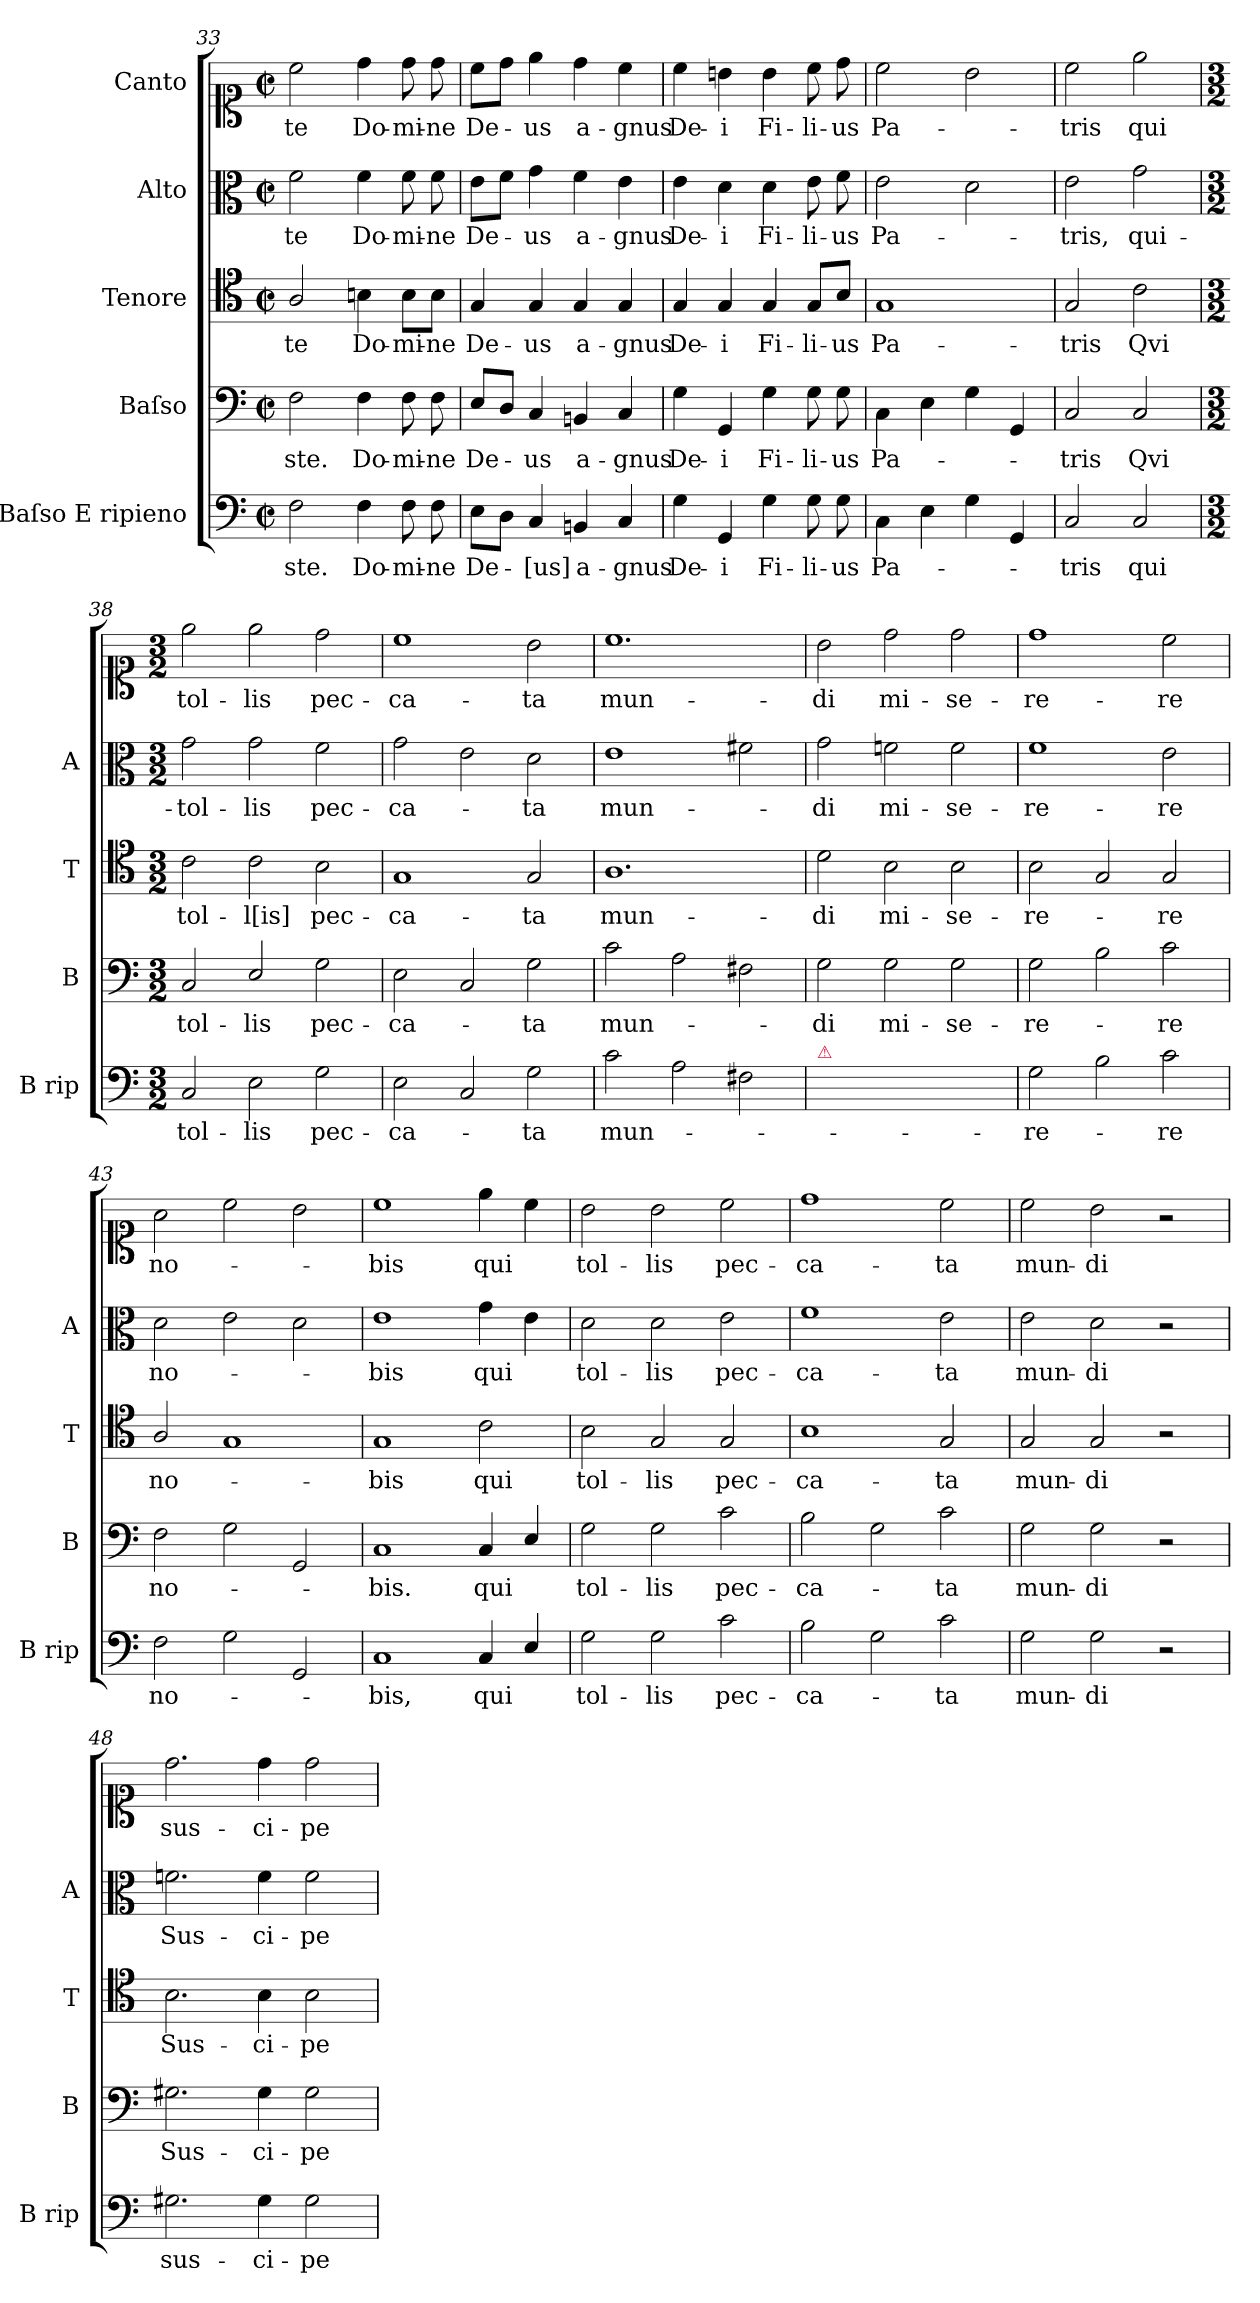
**kern	**text	**kern	**text	**kern	**text	**kern	**text	**kern	**text
*part5	*part5	*part4	*part4	*part3	*part3	*part2	*part2	*part1	*part1
*staff5	*staff5	*staff4	*staff4	*staff3	*staff3	*staff2	*staff2	*staff1	*staff1
*I"Baſso E ripieno	*	*I"Baſso	*	*I"Tenore	*	*I"Alto	*	*I"Canto	*
*I'B rip	*	*I'B	*	*I'T	*	*I'A	*	*	*
*clefF4	*	*clefF4	*	*clefC4	*	*clefC3	*	*clefC1	*
*k[]	*	*k[]	*	*k[]	*	*k[]	*	*k[]	*
*C:	*	*C:	*	*C:	*	*C:	*	*C:	*
*M2/2	*	*M2/2	*	*M2/2	*	*M2/2	*	*M2/2	*
*met(c|)	*	*met(c|)	*	*met(c|)	*	*met(c|)	*	*met(c|)	*
=33	=33	=33	=33	=33	=33	=33	=33	=33	=33
2F\	-ste.	2F\	-ste.	2A/	-te	2f\	-te	2cc\	-te
4F\	Do-	4F\	Do-	4Bn\	Do-	4f\	Do-	4dd\	Do-
8F\	-mi-	8F\	-mi-	8B\L	-mi-	8f\	-mi-	8dd\	-mi-
8F\	-ne	8F\	-ne	8B\J	-ne	8f\	-ne	8dd\	-ne
=34	=34	=34	=34	=34	=34	=34	=34	=34	=34
8E\L	De-	8E/L	De-	4G/	De-	8e\L	De-	8cc\L	De-
8D\J	.	8D/J	.	.	.	8f\J	.	8dd\J	.
4C/	-[us]	4C/	-us	4G/	-us	4g\	-us	4ee\	-us
4BBn/	a-	4BBn/	a-	4G/	a-	4f\	a-	4dd\	a-
4C/	-gnus	4C/	-gnus	4G/	-gnus	4e\	-gnus	4cc\	-gnus
=35	=35	=35	=35	=35	=35	=35	=35	=35	=35
4G\	De-	4G\	De-	4G/	De-	4e\	De-	4cc\	De-
4GG/	-i	4GG/	-i	4G/	-i	4d\	-i	4bn\	-i
4G\	Fi-	4G\	Fi-	4G/	Fi-	4d\	Fi-	4b\	Fi-
8G\	-li-	8G\	-li-	8G/L	-li-	8e\	-li-	8cc\	-li-
8G\	-us	8G\	-us	8B/J	-us	8f\	-us	8dd\	-us
=36	=36	=36	=36	=36	=36	=36	=36	=36	=36
4C\	Pa-	4C\	Pa-	1G	Pa-	2e\	Pa-	2cc\	Pa-
4E\	.	4E\	.	.	.	.	.	.	.
4G\	.	4G\	.	.	.	2d\	.	2b\	.
4GG/	.	4GG/	.	.	.	.	.	.	.
=37	=37	=37	=37	=37	=37	=37	=37	=37	=37
2C/	-tris	2C/	-tris	2G/	-tris	2e\	-tris,	2cc\	-tris
2C/	qui	2C/	Qvi	2c\	Qvi	2g\	qui-	2ee\	qui
=38	=38	=38	=38	=38	=38	=38	=38	=38	=38
*M3/2	*	*M3/2	*	*M3/2	*	*M3/2	*	*M3/2	*
2C/	tol-	2C/	tol-	2c\	tol-	2g\	-tol-	2ee\	tol-
2E\	-lis	2E/	-lis	2c\	-l[is]	2g\	-lis	2ee\	-lis
2G\	pec-	2G\	pec-	2B\	pec-	2f\	pec-	2dd\	pec-
=39	=39	=39	=39	=39	=39	=39	=39	=39	=39
2E\	-ca-	2E\	-ca-	1G	-ca-	2g\	-ca-	1cc	-ca-
2C/	.	2C/	.	.	.	2e\	.	.	.
2G\	-ta	2G\	-ta	2G/	-ta	2d\	-ta	2b\	-ta
=40	=40	=40	=40	=40	=40	=40	=40	=40	=40
2c\	mun-	2c\	mun-	1.A	mun-	1e	mun-	1.cc	mun-
2A\	.	2A\	.	.	.	.	.	.	.
2F#X\	.	2F#X\	.	.	.	2f#X\	.	.	.
=41	=41	=41	=41	=41	=41	=41	=41	=41	=41
!LO:TX:a:color=crimson:t=⚠	!	!	!	!	!	!	!	!	!
2G\yy	-di	2G\	-di	2d\	-di	2g\	-di	2b\	-di
2G\yy	[mi-	2G\	mi-	2B\	mi-	2fn\	mi-	2dd\	mi-
2G\yy	-se]-	2G\	-se-	2B\	-se-	2f\	-se-	2dd\	-se-
=42	=42	=42	=42	=42	=42	=42	=42	=42	=42
2G\	-re-	2G\	-re-	2B\	-re-	1f	-re-	1dd	-re-
2B\	.	2B\	.	2G/	.	.	.	.	.
2c\	-re	2c\	-re	2G/	-re	2e\	-re	2cc\	-re
=43	=43	=43	=43	=43	=43	=43	=43	=43	=43
2F\	no-	2F\	no-	2A/	no-	2d\	no-	2a\	no-
2G\	.	2G\	.	1G	.	2e\	.	2cc\	.
2GG/	.	2GG/	.	.	.	2d\	.	2b\	.
=44	=44	=44	=44	=44	=44	=44	=44	=44	=44
1C	-bis,	1C	-bis.	1G	-bis	1e	-bis	1cc	-bis
4C/	qui	4C/	qui	2c\	qui	4g\	qui	4ee\	qui
4E/	.	4E/	.	.	.	4e\	.	4cc\	.
=45	=45	=45	=45	=45	=45	=45	=45	=45	=45
2G\	tol-	2G\	tol-	2B\	tol-	2d\	tol-	2b\	tol-
2G\	-lis	2G\	-lis	2G/	-lis	2d\	-lis	2b\	-lis
2c\	pec-	2c\	pec-	2G/	pec-	2e\	pec-	2cc\	pec-
=46	=46	=46	=46	=46	=46	=46	=46	=46	=46
2B\	-ca-	2B\	-ca-	1B	-ca-	1f	-ca-	1dd	-ca-
2G\	.	2G\	.	.	.	.	.	.	.
2c\	-ta	2c\	-ta	2G/	-ta	2e\	-ta	2cc\	-ta
=47	=47	=47	=47	=47	=47	=47	=47	=47	=47
2G\	mun-	2G\	mun-	2G/	mun-	2e\	mun-	2cc\	mun-
2G\	-di	2G\	-di	2G/	-di	2d\	-di	2b\	-di
2r	.	2r	.	2r	.	2r	.	2r	.
=48	=48	=48	=48	=48	=48	=48	=48	=48	=48
2.G#X\	sus-	2.G#X\	Sus-	2.B\	Sus-	2.fn\	Sus-	2.dd\	sus-
4G#\	-ci-	4G#\	-ci-	4B\	-ci-	4f\	-ci-	4dd\	-ci-
2G#\	-pe	2G#\	-pe	2B\	-pe	2f\	-pe	2dd\	-pe
=	=	=	=	=	=	=	=	=	=
*-	*-	*-	*-	*-	*-	*-	*-	*-	*-
